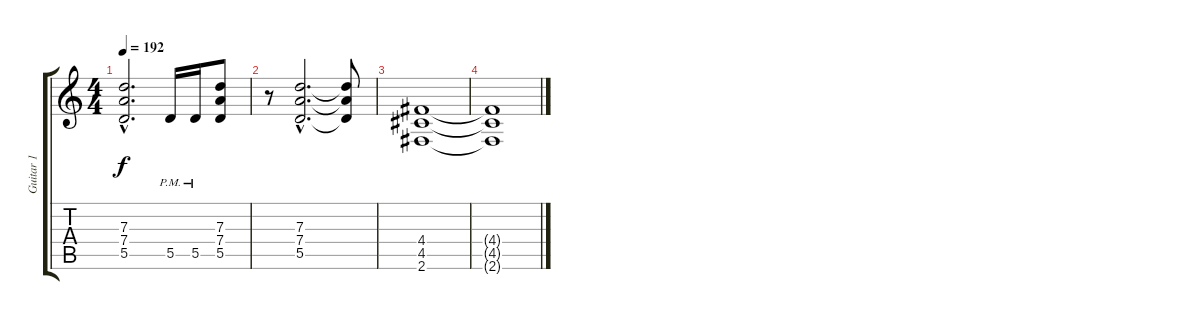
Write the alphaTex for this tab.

\track ("Guitar 1" "Guitar 1") {instrument distortionguitar}
\staff {score tabs}
\tuning (E4 B3 G3 D3 A2 E2) {hide}
\ts (4 4)
\tempo 192
\clef g2
\ks c
(7.3{hac} 7.4{hac} 5.5{hac}).2{d dy f} 5.5{pm}.16 5.5{pm}.16 (7.3 7.4 5.5).8 |
r.8 (7.3{hac} 7.4{hac} 5.5{hac}).2{d} (7.3{t} 7.4{t} 5.5{t}).8 |
(4.4 4.5 2.6).1 |
(4.4{t} 4.5{t} 2.6{t}).1
